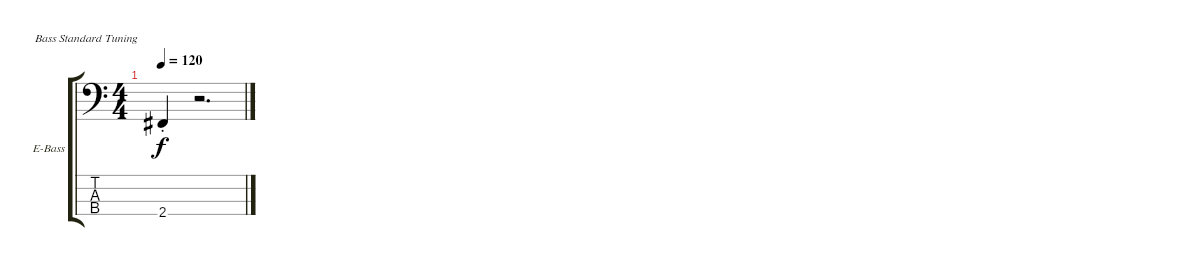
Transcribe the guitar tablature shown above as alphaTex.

\defaultSystemsLayout 4
\bracketExtendMode groupsimilarinstruments
\firstSystemTrackNameOrientation horizontal
\otherSystemsTrackNameOrientation horizontal
\track ("Thomas Smuszynski" "E-Bass") {instrument electricbassfinger}
\staff {score tabs}
\tuning (G2 D2 A1 E1)
\ts (4 4)
\tempo 120
\clef f4
\ks c
2.4{st}.4{dy f} r.2{d}
